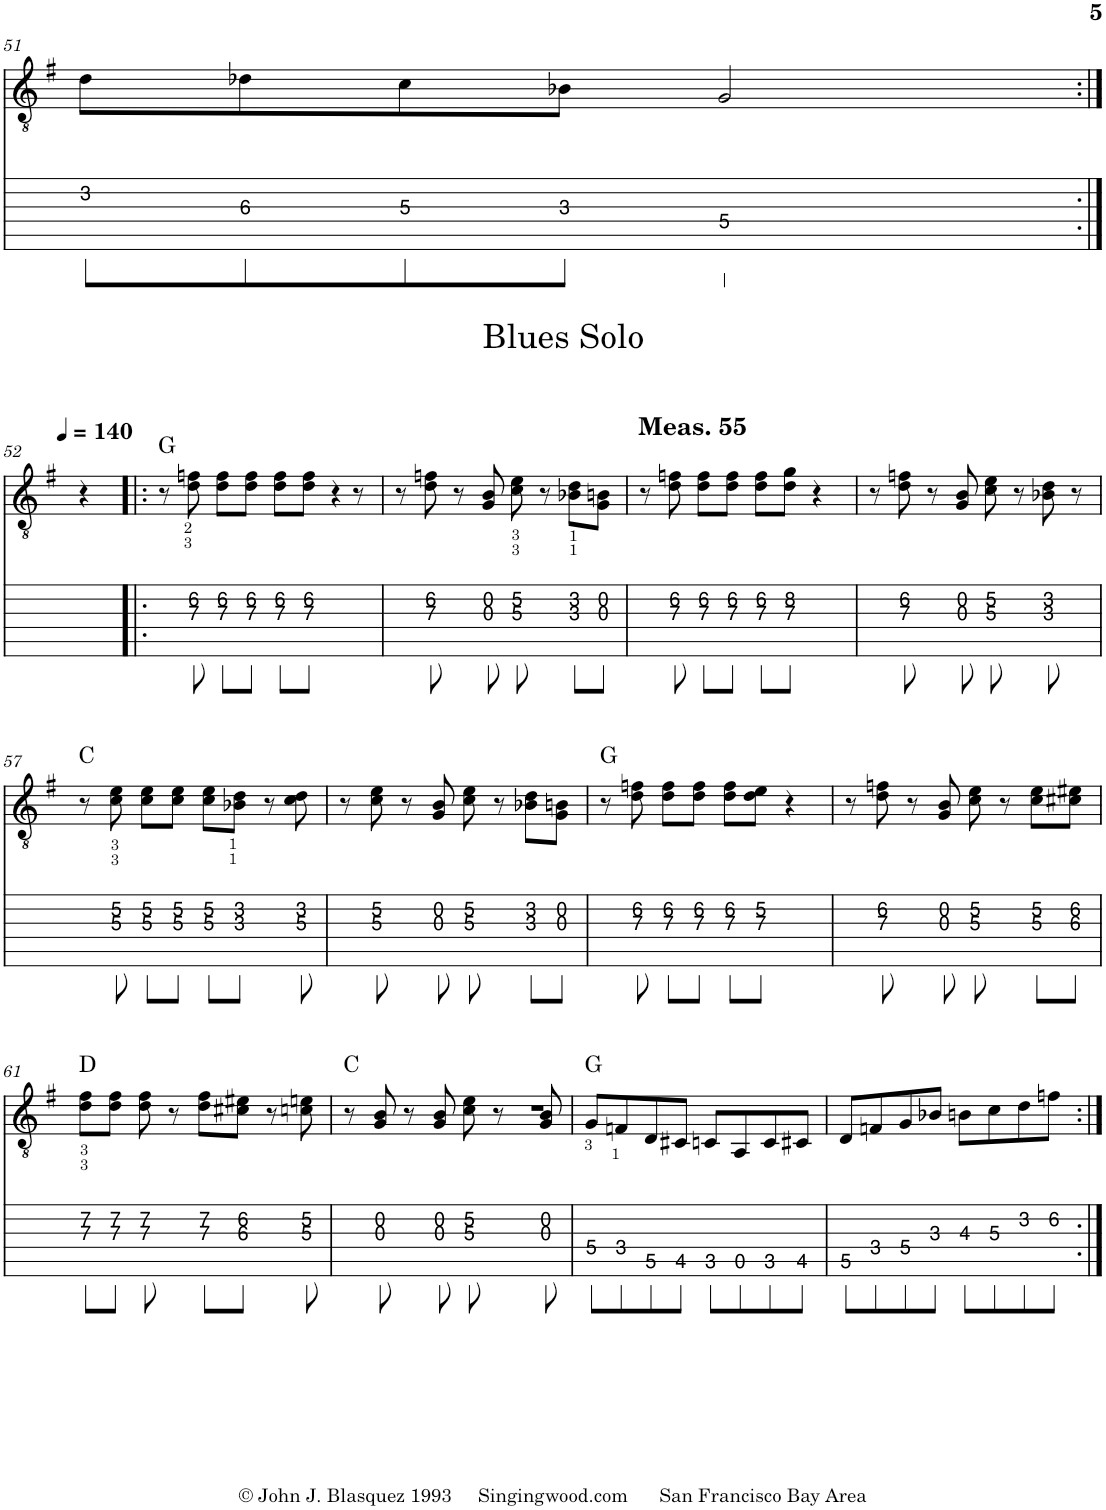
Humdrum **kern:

**kern	**harte	**kern	**kern	**kern	**kern	**kern	**harte
*part4	*part4	*part3	*part2	*part2	*part1	*part1	*part1
*staff6	*	*staff5	*staff4	*staff3	*staff2	*staff1	*
*I"Electric Guitar	*	*I"Acoustic Bass	*I"Accompaniment	*	*I"Acoustic Guitar	*	*
*I'El. Guit.	*	*	*	*	*	*	*
!!LO:PB:g=z
*clefGv2	*	*clefF4	*	*clefGv2	*	*clefGv2	*
*	*	*Trd7c12	*	*	*	*	*
*k[f#]	*	*k[f#]	*k[f#]	*k[f#]	*k[f#]	*k[f#]	*
*M4/4	*	*M4/4	*M4/4	*M4/4	*M4/4	*M4/4	*
=51	=51	=51	=51	=51	=51	=51	=51
1r	.	1r	1r	1r	8d\L	8d\L	.
.	.	.	.	.	8d-X\	8d-X\	.
.	.	.	.	.	8c\	8c\	.
.	.	.	.	.	8B-X\J	8B-X\J	.
.	.	.	.	.	2G\	2G/	.
!!LO:LB:g=z
=52:|!	=52:|!	=52:|!	=52:|!	=52:|!	=52:|!	=52:|!	=52:|!
*	*	*	*	*	*	*MM140	*
!LO:TX:b:i:t=r.s.	!	!	!	!	!	!	!
(8AA#X/L	.	4r	4r	4r	4r	4r	.
8BB</J)	.	.	.	.	.	.	.
=53!|:	=53!|:	=53!|:	=53!|:	=53!|:	=53!|:	=53!|:	=53!|:
!LO:TX:b:t=//	!	!	!	!	!	!	!
8D/L	G:maj	4G	8EE\ 8BB\ 8E\L	8EE/ 8BB/ 8E/L	8r	8r	G:maj
8D/J	.	.	8EE\ 8BB\J	8EE/ 8BB/J	8d\ 8f\	8d\ 8fn\	.
(8AA#X/L	.	4r	8EE\ 8C#X\L	8EE/ 8C#X/L	8d\ 8fn\L	8d\ 8f\L	.
8BB/J)	.	.	8EE\ 8BB\J	8EE/ 8BB/J	8d\ 8f\J	8d\ 8f\J	.
!LO:TX:b:t=//	!	!	!	!	!	!	!
8D/L	.	4D	8EE\ 8D\L	8EE/ 8D/L	8d\ 8f\L	8d\ 8f\L	.
8D/J	.	.	8EE\ 8BB\J	8EE/ 8BB/J	8d\ 8f\J	8d\ 8f\J	.
!LO:TX:b:i:t=r.s.	!	!	!	!	!	!	!
(8AA#/L	.	4r	8EE\ 8C#\ 8E\L	8EE/ 8C#/ 8E/L	4r	4r	.
8BB/J)	.	.	8EE\ [8BB\J	8EE/ 8BB/J	.	.	.
8ryy	.	8ryy	8ryy	8ryy	8r	8r	.
=54	=54	=54	=54	=54	=54	=54	=54
!LO:TX:b:t=//	!	!	!	!	!	!	!
8D/L	.	4G	8EE\ 8BB]\L	8EE/ 8BB/L	8r	8r	.
8D/J	.	.	8EE\ 8BB\J	8EE/ 8BB/J	8d\ 8f\	8d\ 8fn\	.
8E/L	.	4r	8EE\ 8C#X\ 8E\L	8EE/ 8C#X/ 8E/L	8r	8r	.
8D/J	.	.	8EE\ 8BB\J	8EE/ 8BB/J	8Gn\ 8B\	8G/ 8B/	.
8Fn/L	.	4D	8EE\ 8D\L	8EE/ 8D/L	8c\ 8e\	8c\ 8e\	.
8D/J	.	.	8EE\ 8BB\ 8E\J	8EE/ 8BB/ 8E/J	8r	8r	.
(8AA#X/L	.	4r	8EE\ 8C#\L	8EE/ 8C#/L	8B-X\ 8d\L	8B-X\ 8d\L	.
!LO:TX:b:t=//	!	!	!	!	!	!	!
8BB/J)	.	.	8EE\ 8BB\ 8E\J	8EE/ 8BB/ 8E/J	8G\ 8Bn\J	8G\ 8Bn\J	.
=55	=55	=55	=55	=55	=55	=55	=55
!	!	!	!	!	!	!LO:TX:a:B:t=Meas. 55	!
8D/L	.	4G	8EE\ 8BB\ 8E\L	8EE/ 8BB/ 8E/L	8r	8r	.
8D/J	.	.	8EE\ 8BB\J	8EE/ 8BB/J	8d\ 8fn\	8d\ 8fn\	.
(8AA#X/L	.	4r	8EE\ 8C#X\ 8E\L	8EE/ 8C#X/ 8E/L	8d\ 8f\L	8d\ 8f\L	.
8BB/J)	.	.	8EE\ 8BB\J	8EE/ 8BB/J	8d\ 8f\J	8d\ 8f\J	.
!LO:TX:b:t=//	!	!	!	!	!	!	!
8D/L	.	4D	8EE\ 8D\L	8EE/ 8D/L	8d\ 8f\L	8d\ 8f\L	.
8D/J	.	.	8EE\ 8BB\J	8EE/ 8BB/J	8d\ 8g\J	8d\ 8g\J	.
(8AA#/L	.	4r	8EE\ 8C#\L	8EE/ 8C#/L	4r	4r	.
8BB/J)	.	.	[8EE\ [8BB\J	[8EE/ [8BB/J	.	.	.
=56	=56	=56	=56	=56	=56	=56	=56
!LO:TX:b:t=//	!	!	!	!	!	!	!
8D/L	.	4G	8EE]\ 8BB]\L	8EE]/ 8BB]/L	8r	8r	.
8D/J	.	.	8EE\ 8BB\J	8EE/ 8BB/J	8d\ 8fn\	8d\ 8fn\	.
8E/L	.	4r	8EE\ 8C#X\ 8E\L	8EE/ 8C#X/ 8E/L	8r	8r	.
8D/J	.	.	8EE\ 8BB\J	8EE/ 8BB/J	8G\ 8B\	8G/ 8B/	.
8Fn/L	.	4AA	8EE\ 8D\L	8EE/ 8D/L	8c\ 8e\	8c\ 8e\	.
8D/J	.	.	8EE\ 8BB\J	8EE/ 8BB/J	8r	8r	.
(8D#X/L	.	4BB	8EE\ 8C#\ 8E\L	8EE/ 8C#/ 8E/L	8B-X\ 8d\	8B-X\ 8d\	.
8E</J)	.	.	8AA\ 8D\J	8AA/ 8D/J	8r	8r	.
!!LO:LB:g=z
=57	=57	=57	=57	=57	=57	=57	=57
!LO:TX:b:t=//	!	!	!	!	!	!	!
8G/L	C:maj	4C	8AA\ 8E\ 8A\L	8AA/ 8E/ 8A/L	8r	8r	C:maj
8G/J	.	.	8AA\ 8E\J	8AA/ 8E/J	8c\ 8e\	8c\ 8e\	.
(8D#X/L	.	4r	8AA\ 8F#\L	8AA/ 8F#/L	8c\ 8e\L	8c\ 8e\L	.
8E</J)	.	.	8AA\ 8E\J	8AA/ 8E/J	8c\ 8e\J	8c\ 8e\J	.
!LO:TX:b:t=//	!	!	!	!	!	!	!
8G/L	.	4G	8AA\ 8G\L	8AA/ 8G/L	8c\ 8e\L	8c\ 8e\L	.
8G/J	.	.	8AA\ 8E\J	8AA/ 8E/J	8B-\ 8d\J	8B-X\ 8d\J	.
(8D#/L	.	4r	8AA\ 8F#\L	8AA/ 8F#/L	8r	8r	.
8E/J)	.	.	[8AA\ [8E\J	[8AA/ [8E/J	8c\ 8d\	8c\ 8d\	.
=58	=58	=58	=58	=58	=58	=58	=58
!LO:TX:b:t=//	!	!	!	!	!	!	!
8G/L	.	4C	8AA]\ 8E]\L	8AA]/ 8E]/L	8r	8r	.
8G/J	.	.	8AA\ 8E\ 8A\J	8AA/ 8E/ 8A/J	8c\ 8e\	8c\ 8e\	.
8A/L	.	4r	8AA\ 8F#\L	8AA/ 8F#/L	8r	8r	.
8G/J	.	.	8AA\ 8E\J	8AA/ 8E/J	8G\ 8B\	8G/ 8B/	.
8B-X/L	.	4G	8AA\ 8G\L	8AA/ 8G/L	8c\ 8e\	8c\ 8e\	.
8G/J	.	.	8AA\ 8E\J	8AA/ 8E/J	8r	8r	.
(8AA#X/L	.	4F#	8AA\ 8F#\L	8AA/ 8F#/L	8B-X\ 8d\L	8B-X\ 8d\L	.
8BB/J)	.	.	8AA\ 8E\J	8AA/ 8E/J	8G\ 8B\J	8G\ 8Bn\J	.
=59	=59	=59	=59	=59	=59	=59	=59
!LO:TX:b:t=//	!	!	!	!	!	!	!
8D/L	G:maj	4G	8EE\ 8BB\ 8E\L	8EE/ 8BB/ 8E/L	8r	8r	G:maj
8D/J	.	.	8EE\ 8BB\J	8EE/ 8BB/J	8d\ 8fn\	8d\ 8fn\	.
(8AA#X/L	.	4r	8EE\ 8C#X\L	8EE/ 8C#X/L	8d\ 8f\L	8d\ 8f\L	.
8BB/J)	.	.	8EE\ 8BB\J	8EE/ 8BB/J	8d\ 8f\J	8d\ 8f\J	.
8D/L	.	4D	8EE\ 8D\L	8EE/ 8D/L	8d\ 8f\L	8d\ 8f\L	.
8D/J	.	.	8EE\ 8BB\J	8EE/ 8BB/J	8d\ 8e\J	8d\ 8e\J	.
(8AA#/L	.	4r	8EE\ 8C#\L	8EE/ 8C#/L	4r	4r	.
8BB/J)	.	.	[8EE\ [8BB\J	[8EE/ [8BB/J	.	.	.
=60	=60	=60	=60	=60	=60	=60	=60
8D/L	.	4G	8EE]\ 8BB]\L	8EE]/ 8BB]/L	8r	8r	.
8D/J	.	.	8EE\ 8BB\J	8EE/ 8BB/J	8d\ 8fn\	8d\ 8fn\	.
8E/L	.	4r	8EE\ 8C#X\ 8E\L	8EE/ 8C#X/ 8E/L	8r	8r	.
8D/J	.	.	8EE\ 8BB\J	8EE/ 8BB/J	8G\ 8B\	8G/ 8B/	.
8Fn/L	.	4D	8EE\ 8D\L	8EE/ 8D/L	8c\ 8e\	8c\ 8e\	.
8D/J	.	.	8EE\ 8BB\J	8EE/ 8BB/J	8r	8r	.
(8FFn/L	.	4r	8EE\ 8C#\ 8E\L	8EE/ 8C#/ 8E/L	8c\ 8e\L	8c\ 8e\L	.
8FF#X</J)	.	.	8EE\ 8AA\ 8D\J	8EE/ 8AA/ 8D/J	8c#\ 8e#\J	8c#X\ 8e#X\J	.
!!LO:LB:g=z
=61	=61	=61	=61	=61	=61	=61	=61
!LO:TX:b:t=//	!	!	!	!	!	!	!
8AA/L	D:maj	4D	8BB\ 8F#\L	8BB/ 8F#/L	8d\ 8f#\L	8d\ 8f#\L	D:maj
8AA/J	.	.	8BB\ 8F#\J	8BB/ 8F#/J	8d\ 8f#\J	8d\ 8f#\J	.
(8FFn/L	.	4r	8BB\ 8G#X\L	8BB/ 8G#X/L	8d\ 8f#\	8d\ 8f#\	.
8FF#X/J)	.	.	8BB\ 8F#\J	8BB/ 8F#/J	8r	8r	.
8AA/L	.	4A	8BB\ 8F#\L	8BB/ 8F#/L	8d\ 8f#\L	8d\ 8f#\L	.
8AA/J	.	.	8BB\ 8F#\J	8BB/ 8F#/J	8c#\ 8e#\J	8c#X\ 8e#X\J	.
8FF#/L	.	4r	8BB\ 8G#\L	8BB/ 8G#/L	8r	8r	.
8GG/J	.	.	8AA\ 8D\J	8AA/ 8D/J	8c\ 8e\	8cn\ 8en\	.
=62	=62	=62	=62	=62	=62	=62	=62
8AA#X/L	.	4C	8AA\ 8E\ 8A\L	8AA/ 8E/ 8A/L	8r	8r	C:maj
8BB/J	.	.	8AA\ 8E\J	8AA/ 8E/J	8G\ 8B\	8G/ 8B/	.
8FFn/L	.	4r	8AA\ 8F#\L	8AA/ 8F#/L	8r	8r	.
8FF#X/J	.	.	8AA\ 8E\J	8AA/ 8E/J	8G\ 8B\	8G/ 8B/	.
8AAn/L	.	4G	8AA\ 8G\L	8AA/ 8G/L	8c\ 8e\	8c\ 8e\	.
8AA#X/J	.	.	8AA\ 8E\J	8AA/ 8E/J	8r	8r	.
8BB/L	.	4F#	8AA\ 8F#\ 8A\L	8AA/ 8F#/ 8A/L	4r	4r	.
8D/J	.	.	8AA\ 8D\J	8AA/ 8D/J	.	.	.
8ryy	.	8ryy	8ryy	8ryy	8G\ 8B\	8G/ 8B/	.
=63	=63	=63	=63	=63	=63	=63	=63
8G/L	G:maj	4G	8EE\ 8BB\ 8E\L	8EE/ 8BB/ 8E/L	8G\L	8G/L	G:maj
8G/J	.	.	8EE\ 8BB\J	8EE/ 8BB/J	2.r	2.r	.
8Fn/L	.	4r	8EE\ 8C#X\L	8EE/ 8C#X/L	.	.	.
8E/J	.	.	8EE\ 8BB\J	8EE/ 8BB/J	.	.	.
8D/L	.	4D	8EE\ 8D\L	8EE/ 8D/L	.	.	.
8D/J	.	.	8EE\ 8BB\J	8EE/ 8BB/J	.	.	.
8AA#X/L	.	4r	8EE\ 8C#\L	8EE/ 8C#/L	.	.	.
8BB/J	.	.	[8EE\ [8BB\J	[8EE/ [8BB/J	8F\	8Fn/	.
2.ryy	.	2.ryy	2.ryy	2.ryy	8D\	8D/	.
.	.	.	.	.	8C#\J	8C#X/J	.
.	.	.	.	.	8C\L	8Cn/L	.
.	.	.	.	.	8AA\	8AA/	.
.	.	.	.	.	8C\	8C/	.
.	.	.	.	.	8C#\J	8C#X/J	.
=64	=64	=64	=64	=64	=64	=64	=64
8GG/L	.	4G	8EE]\ 8BB]\L	8EE]/ 8BB]/L	8D\L	8D/L	.
8EE/J	.	.	8AA\ 8D\J	8AA/ 8D/J	8F\	8Fn/	.
8FFn/L	.	4E#X	8AA#X\ 8E#X\L	8AA#X/ 8E#X/L	8G\	8G/	.
8FF#X/J	.	.	[8BB\ [8F#\J	[8BB/ [8F#/J	8B-\J	8B-X/J	.
8GG/L	.	4G	8BB]\ 8F#]\L	8BB]/ 8F#]/L	8B\L	8Bn\L	.
8AA/J	.	.	8BB\ 8F#\J	8BB/ 8F#/J	8c\	8c\	.
!LO:TX:b:i:t=r.s.	!	!	!	!	!	!	!
(8AA#X/L	.	8D\L	8BB\ 8En\L	8BB/ 8En/L	8d\	8d\	.
!LO:TX:a:B:t=8x	!	!	!	!	!	!	!
8BB/J)	.	8F#\J	8AAn\ 8D\J	8AAn/ 8D/J	8f\J	8fn\J	.
=:|!	=:|!	=:|!	=:|!	=:|!	=:|!	=:|!	=:|!
*-	*-	*-	*-	*-	*-	*-	*-
